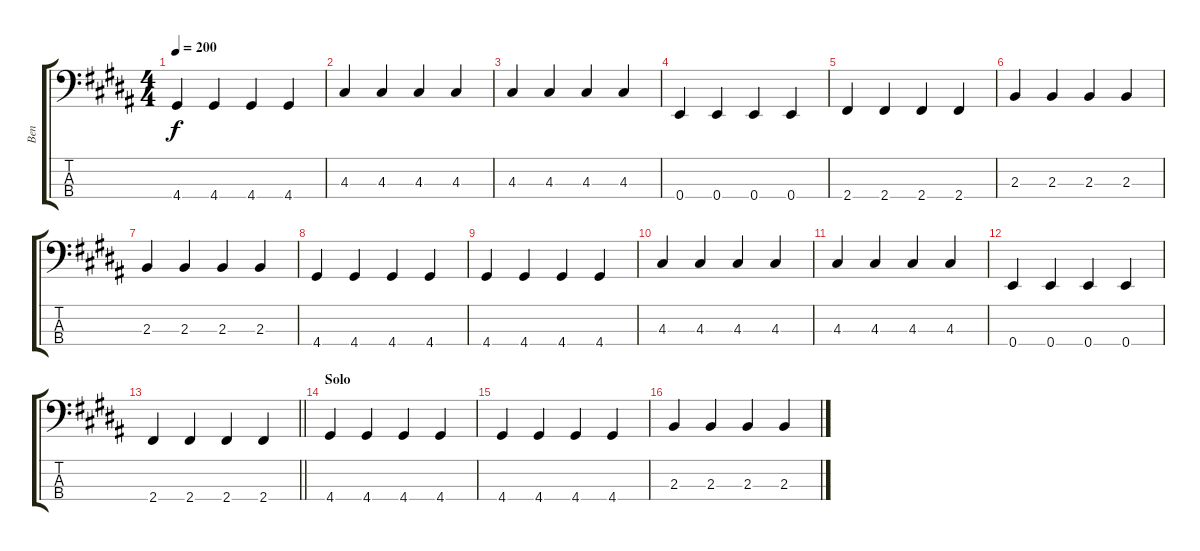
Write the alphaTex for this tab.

\track ("Ben" "Ben") {instrument electricbassfinger}
\staff {score tabs}
\tuning (G2 D2 A1 E1) {hide}
\ts (4 4)
\tempo 200
\clef f4
\ks g#minor
4.4.4{dy f} 4.4.4 4.4.4 4.4.4 |
4.3.4 4.3.4 4.3.4 4.3.4 |
4.3.4 4.3.4 4.3.4 4.3.4 |
0.4.4 0.4.4 0.4.4 0.4.4 |
2.4.4 2.4.4 2.4.4 2.4.4 |
2.3.4 2.3.4 2.3.4 2.3.4 |
2.3.4 2.3.4 2.3.4 2.3.4 |
4.4.4 4.4.4 4.4.4 4.4.4 |
4.4.4 4.4.4 4.4.4 4.4.4 |
4.3.4 4.3.4 4.3.4 4.3.4 |
4.3.4 4.3.4 4.3.4 4.3.4 |
0.4.4 0.4.4 0.4.4 0.4.4 |
\barLineRight lightlight
2.4.4 2.4.4 2.4.4 2.4.4 |
\section ("" "Solo")
4.4.4 4.4.4 4.4.4 4.4.4 |
4.4.4 4.4.4 4.4.4 4.4.4 |
2.3.4 2.3.4 2.3.4 2.3.4
